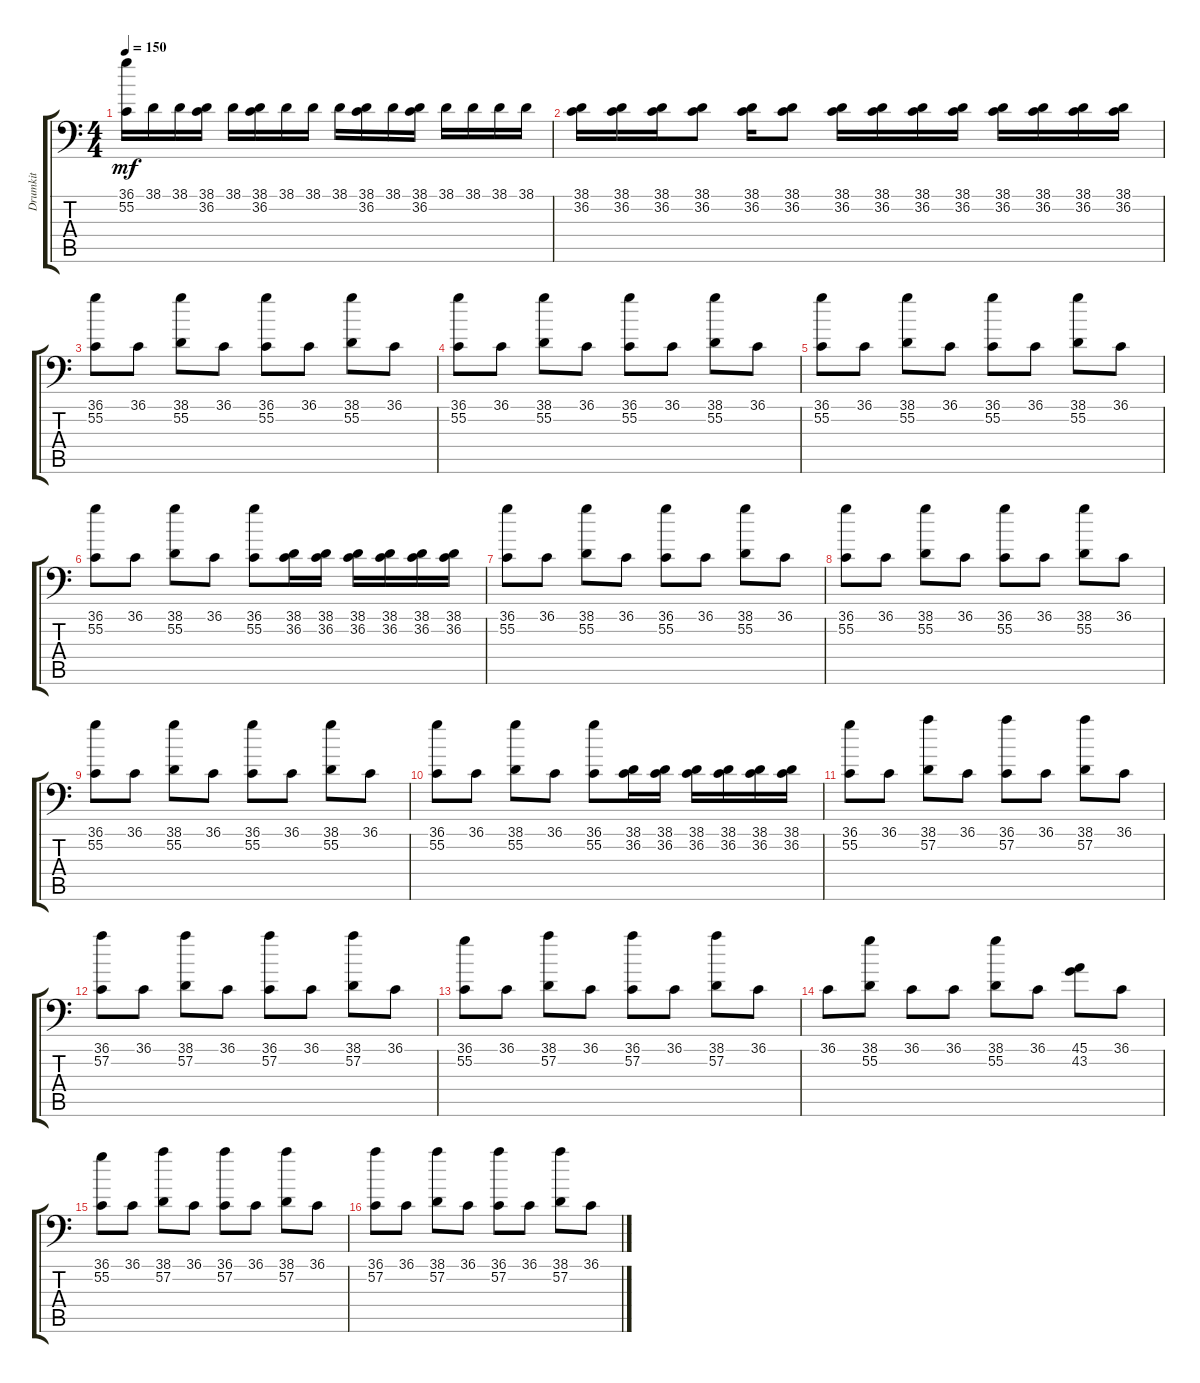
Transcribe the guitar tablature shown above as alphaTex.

\track ("Drumkit" "Drumkit") {instrument acousticgrandpiano}
\staff {score tabs}
\tuning (C-1 C-1 C-1 C-1 C-1 C-1) {hide}
\ts (4 4)
\tempo 150
\clef f4
\ks c
(36.1 55.2).16{dy mf} 38.1.16 38.1.16 (38.1 36.2).16 38.1.16 (38.1 36.2).16 38.1.16 38.1.16 38.1.16 (38.1 36.2).16 38.1.16 (38.1 36.2).16 38.1.16 38.1.16 38.1.16 38.1.16 |
(38.1 36.2).16 (38.1 36.2).16 (38.1 36.2).16 (38.1 36.2).8 (38.1 36.2).16 (38.1 36.2).8 (38.1 36.2).16 (38.1 36.2).16 (38.1 36.2).16 (38.1 36.2).16 (38.1 36.2).16 (38.1 36.2).16 (38.1 36.2).16 (38.1 36.2).16 |
(36.1 55.2).8 36.1.8 (38.1 55.2).8 36.1.8 (36.1 55.2).8 36.1.8 (38.1 55.2).8 36.1.8 |
(36.1 55.2).8 36.1.8 (38.1 55.2).8 36.1.8 (36.1 55.2).8 36.1.8 (38.1 55.2).8 36.1.8 |
(36.1 55.2).8 36.1.8 (38.1 55.2).8 36.1.8 (36.1 55.2).8 36.1.8 (38.1 55.2).8 36.1.8 |
(36.1 55.2).8 36.1.8 (38.1 55.2).8 36.1.8 (36.1 55.2).8 (38.1 36.2).16 (38.1 36.2).16 (38.1 36.2).16 (38.1 36.2).16 (38.1 36.2).16 (38.1 36.2).16 |
(36.1 55.2).8 36.1.8 (38.1 55.2).8 36.1.8 (36.1 55.2).8 36.1.8 (38.1 55.2).8 36.1.8 |
(36.1 55.2).8 36.1.8 (38.1 55.2).8 36.1.8 (36.1 55.2).8 36.1.8 (38.1 55.2).8 36.1.8 |
(36.1 55.2).8 36.1.8 (38.1 55.2).8 36.1.8 (36.1 55.2).8 36.1.8 (38.1 55.2).8 36.1.8 |
(36.1 55.2).8 36.1.8 (38.1 55.2).8 36.1.8 (36.1 55.2).8 (38.1 36.2).16 (38.1 36.2).16 (38.1 36.2).16 (38.1 36.2).16 (38.1 36.2).16 (38.1 36.2).16 |
(36.1 55.2).8 36.1.8 (38.1 57.2).8 36.1.8 (36.1 57.2).8 36.1.8 (38.1 57.2).8 36.1.8 |
(36.1 57.2).8 36.1.8 (38.1 57.2).8 36.1.8 (36.1 57.2).8 36.1.8 (38.1 57.2).8 36.1.8 |
(36.1 55.2).8 36.1.8 (38.1 57.2).8 36.1.8 (36.1 57.2).8 36.1.8 (38.1 57.2).8 36.1.8 |
36.1.8 (38.1 55.2).8 36.1.8 36.1.8 (38.1 55.2).8 36.1.8 (45.1 43.2).8 36.1.8 |
(36.1 55.2).8 36.1.8 (38.1 57.2).8 36.1.8 (36.1 57.2).8 36.1.8 (38.1 57.2).8 36.1.8 |
(36.1 57.2).8 36.1.8 (38.1 57.2).8 36.1.8 (36.1 57.2).8 36.1.8 (38.1 57.2).8 36.1.8
